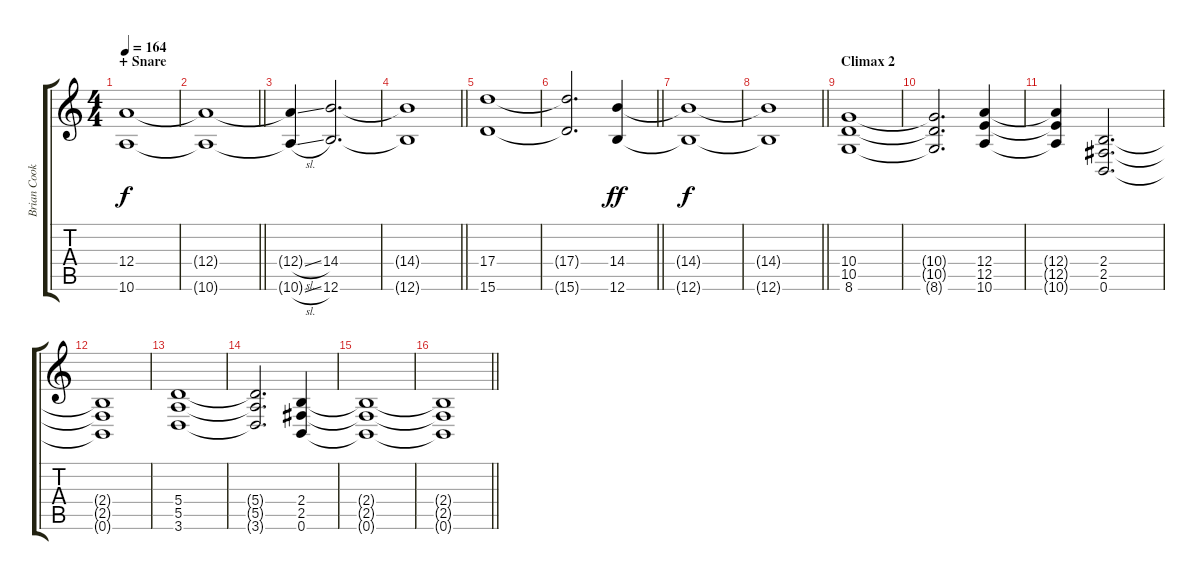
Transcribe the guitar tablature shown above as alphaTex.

\track ("Brian Cook (6 String \"Bearitone\")" "Brian Cook") {instrument distortionguitar}
\staff {score tabs}
\tuning (B3 Gb3 D3 A2 E2 B1) {hide}
\ts (4 4)
\section ("" "+ Snare")
\tempo 164
\clef g2
\ks c
(12.4 10.6).1{dy f} |
\barLineRight lightlight
(12.4{t} 10.6{t}).1 |
\section ("" "")
(12.4{sl t} 10.6{sl t}).4 (14.4 12.6).2{d} |
\barLineRight lightlight
(14.4{t} 12.6{t}).1 |
\section ("" "")
(17.4 15.6).1 |
\barLineRight lightlight
(17.4{t} 15.6{t}).2{d} (14.4 12.6).4{dy ff} |
\section ("" "")
(14.4{t} 12.6{t}).1{dy f} |
\barLineRight lightlight
(14.4{t} 12.6{t}).1 |
\section ("" "Climax 2")
(10.4 10.5 8.6).1{volume 16} |
(10.4{t} 10.5{t} 8.6{t}).2{d} (12.4 12.5 10.6).4 |
(12.4{t} 12.5{t} 10.6{t}).4 (2.4 2.5 0.6).2{d} |
(2.4{t} 2.5{t} 0.6{t}).1 |
(5.4 5.5 3.6).1 |
(5.4{t} 5.5{t} 3.6{t}).2{d} (2.4 2.5 0.6).4 |
(2.4{t} 2.5{t} 0.6{t}).1 |
\barLineRight lightlight
(2.4{t} 2.5{t} 0.6{t}).1
